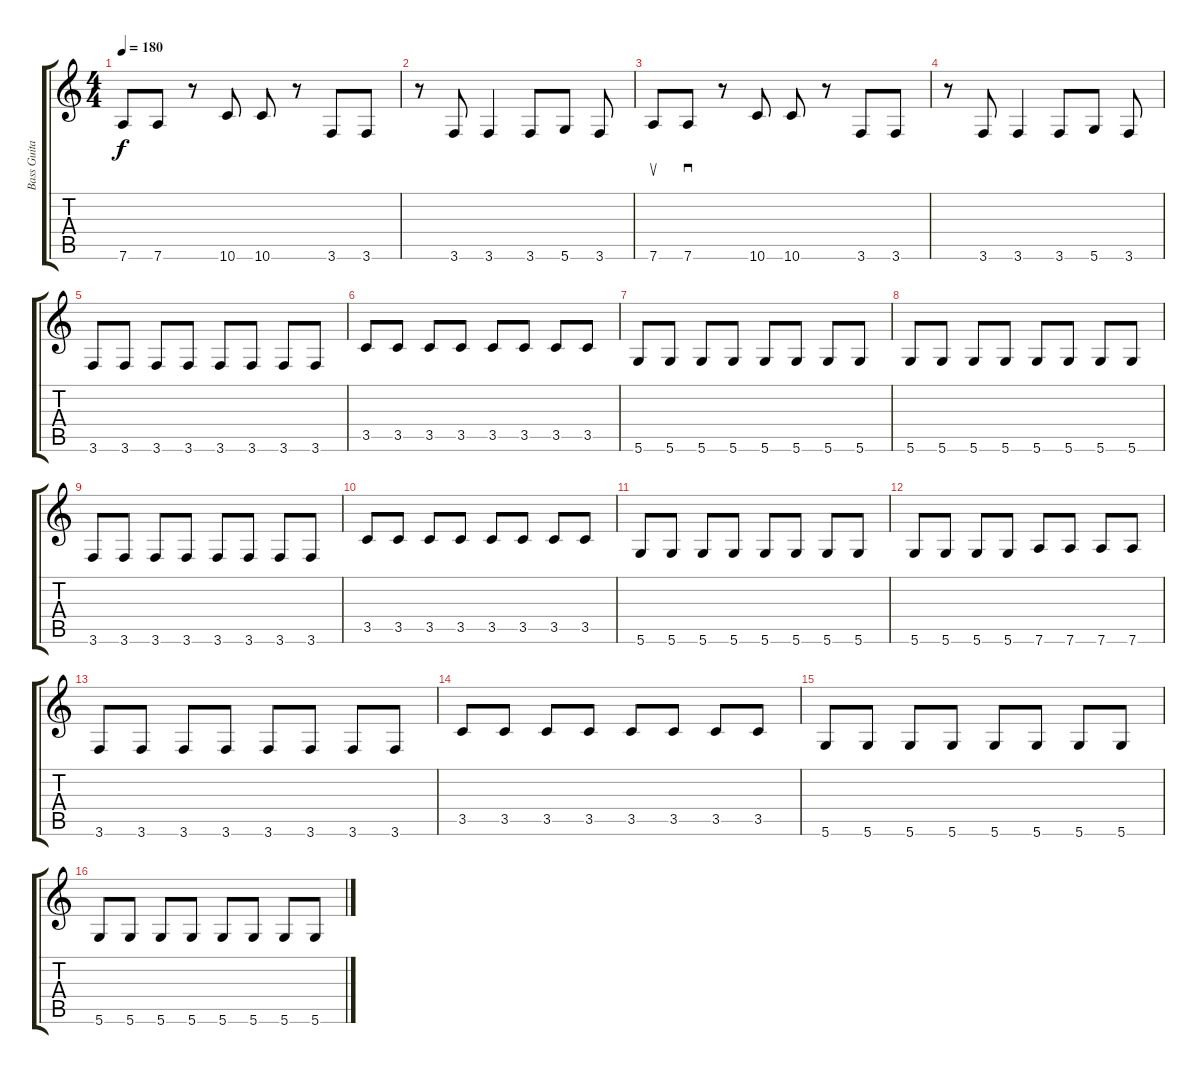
\track ("Bass Guitar(Matt)" "Bass Guita") {instrument electricbasspick}
\staff {score tabs}
\tuning (E4 B3 G3 D3 A2 D2) {hide}
\ts (4 4)
\tempo 180
\clef g2
\ks c
7.6.8{dy f} 7.6.8 r.8 10.6.8 10.6.8 r.8 3.6.8 3.6.8 |
r.8 3.6.8 3.6.4 3.6.8 5.6.8 3.6.8 |
7.6.8{su} 7.6.8{sd} r.8 10.6.8 10.6.8 r.8 3.6.8 3.6.8 |
r.8 3.6.8 3.6.4 3.6.8 5.6.8 3.6.8 |
3.6.8 3.6.8 3.6.8 3.6.8 3.6.8 3.6.8 3.6.8 3.6.8 |
3.5.8 3.5.8 3.5.8 3.5.8 3.5.8 3.5.8 3.5.8 3.5.8 |
5.6.8 5.6.8 5.6.8 5.6.8 5.6.8 5.6.8 5.6.8 5.6.8 |
5.6.8 5.6.8 5.6.8 5.6.8 5.6.8 5.6.8 5.6.8 5.6.8 |
3.6.8 3.6.8 3.6.8 3.6.8 3.6.8 3.6.8 3.6.8 3.6.8 |
3.5.8 3.5.8 3.5.8 3.5.8 3.5.8 3.5.8 3.5.8 3.5.8 |
5.6.8 5.6.8 5.6.8 5.6.8 5.6.8 5.6.8 5.6.8 5.6.8 |
5.6.8 5.6.8 5.6.8 5.6.8 7.6.8 7.6.8 7.6.8 7.6.8 |
3.6.8 3.6.8 3.6.8 3.6.8 3.6.8 3.6.8 3.6.8 3.6.8 |
3.5.8 3.5.8 3.5.8 3.5.8 3.5.8 3.5.8 3.5.8 3.5.8 |
5.6.8 5.6.8 5.6.8 5.6.8 5.6.8 5.6.8 5.6.8 5.6.8 |
5.6.8 5.6.8 5.6.8 5.6.8 5.6.8 5.6.8 5.6.8 5.6.8
